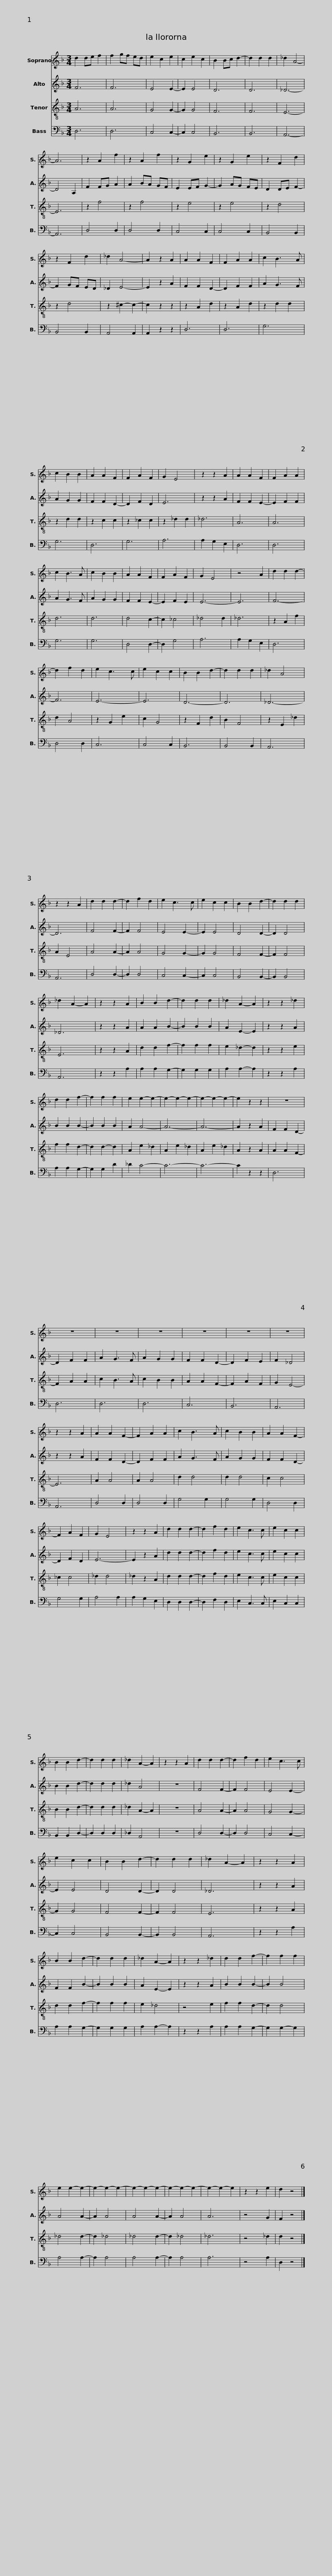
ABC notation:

X:1
%%score 1 2 3 4
L:1/8
M:3/4
I:linebreak $
K:F
V:1 treble
V:2 treble
V:3 treble-8
V:4 bass
V:1
 d2 de f2 | f2 gf ed | e2 c2 e2 | c2 e2 c2 | B2 Bc d2- | %5
 d2 d2 d2 | _d2 A4- | A6 | z2 A2 f2 | z2 A2 f2 |$ %10
 z2 G2 e2 | z2 G2 e2 | z2 F2 d2 | z2 F2 d2 | _d2 A4- | %15
 A2 z2 A2 | A2 A2 F2 | F2 A2 A2 | c2 B3 A | c2 B2 B2 |$ %20
 A2 A2 F2 | F2 A2 F2 | G2 E4 | z2 z2 A2 | A2 A2 F2 | %25
 F2 A2 A2 | c2 B3 A | c2 B2 B2 | A2 A2 F2 | F2 A2 F2 | %30
 G2 E4 |$ z4 A2 | d2 d2 d2- | d2 f2 d2 | e2 c3 c | %35
 e2 c2 c2 | B2 B2 d2- | d2 d2 d2 | _d2 A4 | z2 z2 A2 | %40
 d2 d2 d2- | d2 f2 d2 |$ e2 c3 c | e2 c2 c2 | B2 B2 d2- | %45
 d2 d2 d2 | _d2 A2- A2 | z2 z2 A2 | B2 B2 d2- | d2 d2 d2 | %50
 _d2 A2- A2 | z2 z2 _d2 | d2 d2 f2- |$ f2 f2 f2 | e2 e2- e2- | %55
 e2- e2- e2- | e2- e2- e2- | e2 z2 z2 | z6 | z6 | %60
 z6 | z6 | z6 | z6 |$ z6 | %65
 z2 z2 A2 | A2 A2 F2- | F2 A2 A2 | c2 B3 A | c2 B2 B2 | %70
 A2 A2 F2- | F2 A2 F2 | G2 E4 | z2 z2 A2 | d2 d2 d2- | %75
 d2 f2 d2 |$ e2 c3 c | e2 c2 c2 | B2 B2 d2- | d2 d2 d2 | %80
 _d2 A2- A2 | z2 z2 A2 | d2 d2 d2- | d2 f2 d2 | e2 c3 c | %85
 e2 c2 c2 | B2 B2 d2- | d2 d2 d2 |$ _d2 A2- A2 | z2 z2 A2 | %90
 B2 B2 d2- | d2 d2 d2 | _d2 A2- A2 | z2 z2 _d2 | d2 d2 f2- | %95
 f2 f2 f2 | e2 e2- e2- | e2- e2- e2- | e2- e2- e2- |$ e2- e2- e2- | %100
 e2- e2- e2 | z2 z2 e2 | d2 z4 |] %103
V:2
 F6 | F6 | E4 E2- | E2 E4 | D6 | %5
 D6 | _D6- | D4 A,2 | F2 FG A2 | A2 BA GF |$ %10
 E2 EF G2- | G2 AG FE | D2 DE F2- | F2 GF ED | _D2 E4- | %15
 E2 z2 A2 | F2 F2 D2- | D2 F2 F2 | A2 G3 F | A2 G2 G2 |$ %20
 F2 F2 D2- | D2 F2 D2 | E6 | z2 z2 A2 | F2 F2 E2- | %25
 E2 F2 F2 | A2 G3 F | A2 G2 G2 | F2 F2 E2- | E2 F2 E2 | %30
 E6- |$ E6 | F6- | F6 | E6- | %35
 E6 | D6- | D6 | _D6- | D6 | %40
 F4 F2- | F2 F4 |$ E4 E2- | E2 E4 | D4 D2- | %45
 D2 D4 | _D6 | z2 z2 A2 | A2 A2 B2- | B2 B2 B2 | %50
 A2 E2- E2 | z2 z2 A2 | B2 B2 B2- |$ B2 B2 B2 | A2 A4- | %55
 A6- | A6- | A2 z2 A2 | F2 F2 D2- | D2 F2 F2 | %60
 A2 G3 F | A2 G2 G2 | F2 F2 D2- | D2 F2 E2 |$ F2 _D4 | %65
 z2 z2 A2 | F2 F2 D2- | D2 F2 F2 | A2 G3 F | A2 G2 G2 | %70
 F2 F2 D2- | D2 F2 D2 | E6- | E2 z2 A2 | d2 d2 d2- | %75
 d2 f2 d2 |$ e2 c3 c | e2 c2 c2 | B2 B2 d2- | d2 d2 d2 | %80
 _d2 A4 | z6 | F4 F2- | F2 F4 | E4 E2- | %85
 E2 E4 | D4 D2- | D2 D4 |$ _D6 | z2 z2 A2 | %90
 F2 F2 B2- | B2 B2 B2 | A2 E2- E2 | z2 z2 A2 | B2 B2 B2- | %95
 B2 B4 | A4 A2- | A2 A4 | A4 A2- |$ A2 A4 | %100
 A6 | z4 G2 | F2 z4 |] %103
V:3
 A6 | A6 | G4 G2- | G2 G4 | F6 | %5
 F6 | E6- | E6 | z2 f4 | z2 f4 |$ %10
 z2 e4 | z2 e4 | z2 d4 | z2 d4 | z2 ^c2- c2- | %15
 c2 z2 z2 | z2 A2 d2 | z2 A2 d2 | z2 d2 d2 | z2 d2 d2 |$ %20
 z2 c2 c2 | z2 _c2 c2 | z2 _d2 d2 | _d6 | A6 | %25
 A6 | d6 | d6 | d4 c2- | c2 _c4 | %30
 _d4 d2 |$ _d6 | z2 A2 f2 | d2 A4 | z2 G2 e2 | %35
 c2 G4 | z2 F2 d2 | B2 F4 | z2 E2 _d2 | A2 E4 | %40
 A4 A2- | A2 A4 |$ G4 G2- | G2 G4 | F4 F2- | %45
 F2 F4 | E6 | z2 z2 A2 | d2 d2 f2- | f2 f2 f2 | %50
 e2 _d2- d2 | z2 z2 e2 | f2 f2 d2- |$ d2 d2- d2 | A2 e2 _d2 | %55
 A2 e2 _d2 | A2 e2 _d2 | A2 z2 A2 | A2 A2 F2- | F2 A2 A2 | %60
 c2 B3 A | c2 B2 B2 | A2 A2 F2- | F2 A2 F2 |$ G2 E4- | %65
 E6 | A2 A4 | A2 A4 | d2 d4 | d2 d4 | %70
 c2 c4 | _c2 c4 | _d2 d4 | _d2 z2 A2 | d2 d2 d2- | %75
 d2 f2 d2 |$ e2 c3 c | e2 c2 c2 | B2 B2 d2- | d2 d2 d2 | %80
 _d2 A2- A2 | z6 | A4 A2- | A2 A4 | G4 G2- | %85
 G2 G4 | F4 F2- | F2 F4 |$ E6 | z2 z2 A2 | %90
 d2 d2 f2- | f2 f2 f2 | e2 _d4 | z4 e2 | f2 f2 d2- | %95
 d2 d4 | _d4 d2- | d2 _d4 | _d4 d2- |$ d2 _d4 | %100
 _d6 | z4 _d2 | d2 z4 |] %103
V:4
 D,6 | D,6 | C,4 C,2- | C,2 C,4 | B,,6 | %5
 B,,6 | A,,6- | A,,6 | D,4 D,2 | D,4 D,2 |$ %10
 C,4 C,2 | C,4 C,2 | B,,4 B,,2 | B,,4 B,,2 | A,,4 A,,2 | %15
 A,,2 z2 z2 | D,6 | D,6 | G,6 | G,6 |$ %20
 D,6 | G,6 | A,6 | A,2 G,2 E,2 | D,6 | %25
 D,6 | G,6 | G,6 | D,4 D,2- | D,2 G,4 | %30
 A,6 |$ A,2 G,2 E,2 | D,6 | D,4 D,2 | C,6 | %35
 C,4 C,2 | B,,6 | B,,4 B,,2 | A,,6 | A,,6 | %40
 D,4 D,2- | D,2 D,4 |$ C,4 C,2- | C,2 C,4 | B,,4 B,,2- | %45
 B,,2 B,,4 | A,,6 | z2 z2 A,2 | A,2 A,2 G,2- | G,2 G,2 G,2 | %50
 A,2 A,2- A,2 | z2 z2 A,2 | A,2 A,2 G,2- |$ G,2 G,2 D2 | _D2 C4- | %55
 C6- | C6- | C2 z2 z2 | D,6 | D,6 | %60
 D,6 | D,6 | C,6 | B,,6 |$ A,,6 | %65
 A,,6 | D,4 D,2 | D,4 D,2 | G,4 G,2 | G,4 G,2 | %70
 D,4 D,2 | G,4 G,2 | A,4 A,2 | A,2 G,2 E,2 | D,2 D,2 D,2- | %75
 D,2 F,2 D,2 |$ E,2 C,3 C, | E,2 C,2 C,2 | B,,2 B,,2 D,2- | D,2 D,2 D,2 | %80
 _D,2 A,,4 | z6 | D,4 D,2- | D,2 D,4 | C,4 C,2- | %85
 C,2 C,4 | B,,4 B,,2- | B,,2 B,,4 |$ A,,6 | z2 z2 A,2 | %90
 A,2 A,2 G,2- | G,2 G,2 G,2 | A,2 A,2- A,2 | z2 z2 A,2 | A,2 A,2 G,2- | %95
 G,2 G,2- G,2 | A,4 A,2- | A,2 A,4 | A,4 A,2- |$ A,2 A,4 | %100
 A,6 | z4 A,2 | D,2 z4 |] %103
